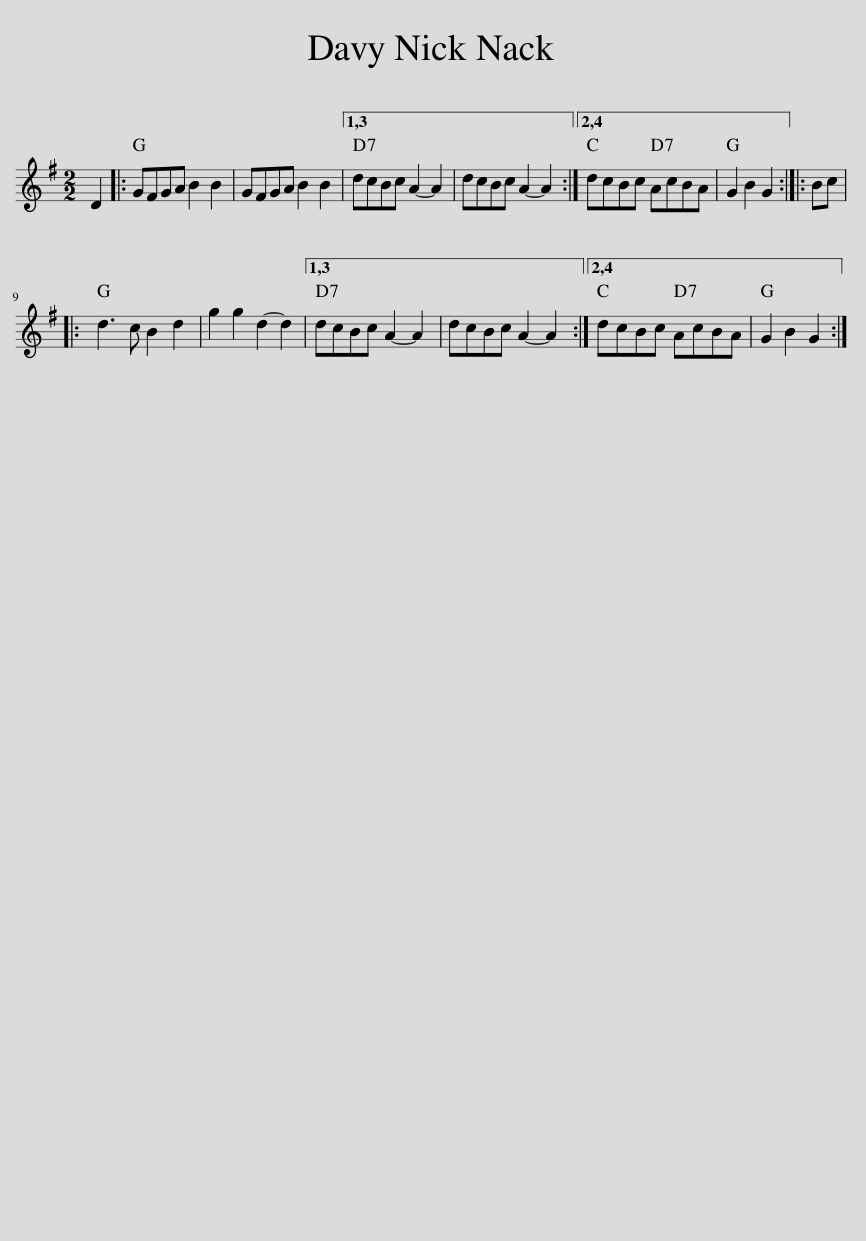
X:1
L:1/8
M:2/2
I:linebreak $
K:G
V:1 treble
V:1
 D2 |: GFGA B2 B2 | GFGA B2 B2 |1,3 dcBc A2- A2 | dcBc A2- A2 :|2,4 %5
 dcBc AcBA | G2 B2 G2 :: Bc |:$ d3 c B2 d2 | g2 g2 d2- d2 |1,3 %10
 dcBc A2- A2 | dcBc A2- A2 :|2,4 dcBc AcBA | G2 B2 G2 :| %14
